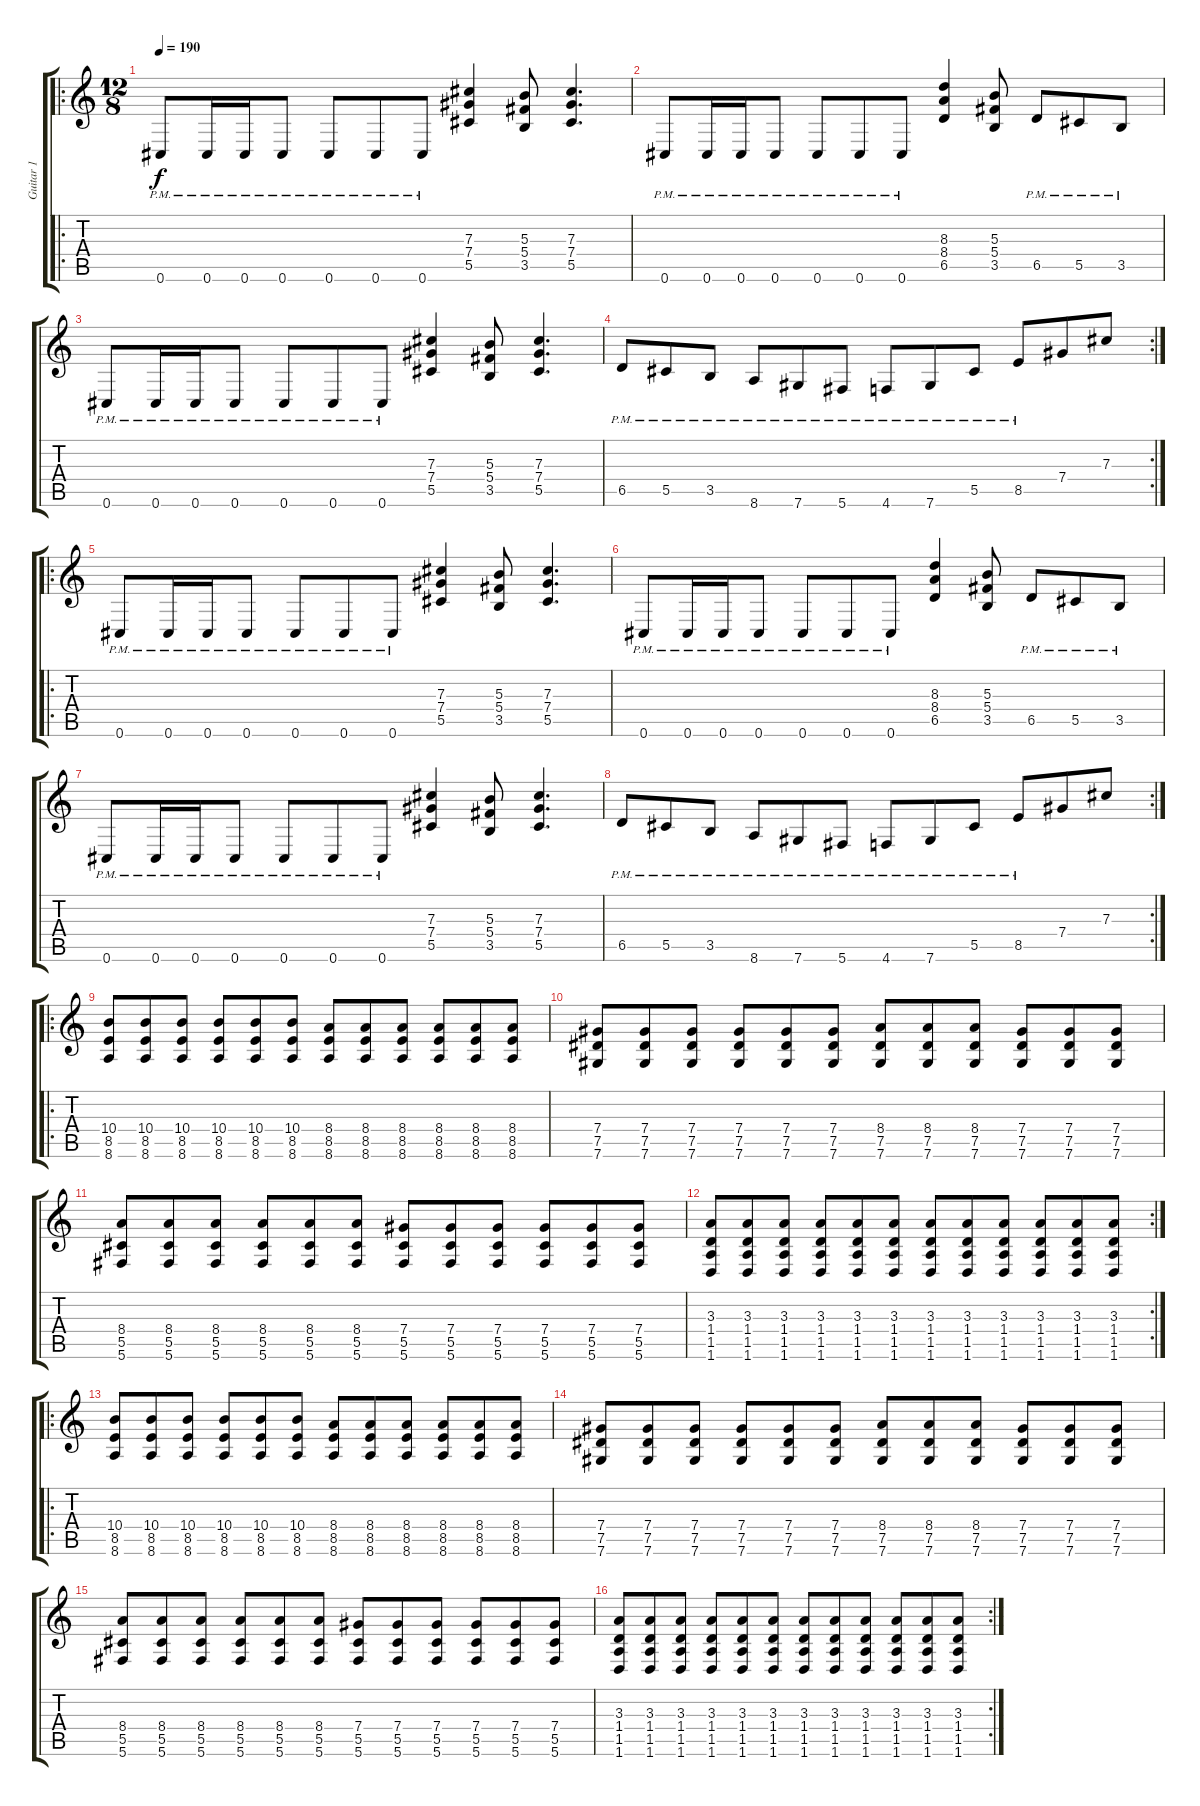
\track ("Guitar 1" "Guitar 1") {instrument distortionguitar}
\staff {score tabs}
\tuning (Eb4 Bb3 Gb3 Db3 Ab2 Db2) {hide}
\ro
\ts (12 8)
\tempo 190
\clef g2
\ks c
0.6{pm}.8{dy f} 0.6{pm}.16 0.6{pm}.16 0.6{pm}.8 0.6{pm}.8 0.6{pm}.8 0.6{pm}.8 (7.3 7.4 5.5).4 (5.3 5.4 3.5).8 (7.3 7.4 5.5).4{d} |
0.6{pm}.8 0.6{pm}.16 0.6{pm}.16 0.6{pm}.8 0.6{pm}.8 0.6{pm}.8 0.6{pm}.8 (8.3 8.4 6.5).4 (5.3 5.4 3.5).8 6.5{pm}.8 5.5{pm}.8 3.5{pm}.8 |
0.6{pm}.8 0.6{pm}.16 0.6{pm}.16 0.6{pm}.8 0.6{pm}.8 0.6{pm}.8 0.6{pm}.8 (7.3 7.4 5.5).4 (5.3 5.4 3.5).8 (7.3 7.4 5.5).4{d} |
\rc 2
6.5{pm}.8 5.5{pm}.8 3.5{pm}.8 8.6{pm}.8 7.6{pm}.8 5.6{pm}.8 4.6{pm}.8 7.6{pm}.8 5.5{pm}.8 8.5{pm}.8 7.4.8 7.3.8 |
\ro
0.6{pm}.8 0.6{pm}.16 0.6{pm}.16 0.6{pm}.8 0.6{pm}.8 0.6{pm}.8 0.6{pm}.8 (7.3 7.4 5.5).4 (5.3 5.4 3.5).8 (7.3 7.4 5.5).4{d} |
0.6{pm}.8 0.6{pm}.16 0.6{pm}.16 0.6{pm}.8 0.6{pm}.8 0.6{pm}.8 0.6{pm}.8 (8.3 8.4 6.5).4 (5.3 5.4 3.5).8 6.5{pm}.8 5.5{pm}.8 3.5{pm}.8 |
0.6{pm}.8 0.6{pm}.16 0.6{pm}.16 0.6{pm}.8 0.6{pm}.8 0.6{pm}.8 0.6{pm}.8 (7.3 7.4 5.5).4 (5.3 5.4 3.5).8 (7.3 7.4 5.5).4{d} |
\rc 2
6.5{pm}.8 5.5{pm}.8 3.5{pm}.8 8.6{pm}.8 7.6{pm}.8 5.6{pm}.8 4.6{pm}.8 7.6{pm}.8 5.5{pm}.8 8.5{pm}.8 7.4.8 7.3.8 |
\ro
(10.4 8.5 8.6).8 (10.4 8.5 8.6).8 (10.4 8.5 8.6).8 (10.4 8.5 8.6).8 (10.4 8.5 8.6).8 (10.4 8.5 8.6).8 (8.4 8.5 8.6).8 (8.4 8.5 8.6).8 (8.4 8.5 8.6).8 (8.4 8.5 8.6).8 (8.4 8.5 8.6).8 (8.4 8.5 8.6).8 |
(7.4 7.5 7.6).8 (7.4 7.5 7.6).8 (7.4 7.5 7.6).8 (7.4 7.5 7.6).8 (7.4 7.5 7.6).8 (7.4 7.5 7.6).8 (8.4 7.5 7.6).8 (8.4 7.5 7.6).8 (8.4 7.5 7.6).8 (7.4 7.5 7.6).8 (7.4 7.5 7.6).8 (7.4 7.5 7.6).8 |
(8.4 5.5 5.6).8 (8.4 5.5 5.6).8 (8.4 5.5 5.6).8 (8.4 5.5 5.6).8 (8.4 5.5 5.6).8 (8.4 5.5 5.6).8 (7.4 5.5 5.6).8 (7.4 5.5 5.6).8 (7.4 5.5 5.6).8 (7.4 5.5 5.6).8 (7.4 5.5 5.6).8 (7.4 5.5 5.6).8 |
\rc 2
(3.3 1.4 1.5 1.6).8 (3.3 1.4 1.5 1.6).8 (3.3 1.4 1.5 1.6).8 (3.3 1.4 1.5 1.6).8 (3.3 1.4 1.5 1.6).8 (3.3 1.4 1.5 1.6).8 (3.3 1.4 1.5 1.6).8 (3.3 1.4 1.5 1.6).8 (3.3 1.4 1.5 1.6).8 (3.3 1.4 1.5 1.6).8 (3.3 1.4 1.5 1.6).8 (3.3 1.4 1.5 1.6).8 |
\ro
(10.4 8.5 8.6).8 (10.4 8.5 8.6).8 (10.4 8.5 8.6).8 (10.4 8.5 8.6).8 (10.4 8.5 8.6).8 (10.4 8.5 8.6).8 (8.4 8.5 8.6).8 (8.4 8.5 8.6).8 (8.4 8.5 8.6).8 (8.4 8.5 8.6).8 (8.4 8.5 8.6).8 (8.4 8.5 8.6).8 |
(7.4 7.5 7.6).8 (7.4 7.5 7.6).8 (7.4 7.5 7.6).8 (7.4 7.5 7.6).8 (7.4 7.5 7.6).8 (7.4 7.5 7.6).8 (8.4 7.5 7.6).8 (8.4 7.5 7.6).8 (8.4 7.5 7.6).8 (7.4 7.5 7.6).8 (7.4 7.5 7.6).8 (7.4 7.5 7.6).8 |
(8.4 5.5 5.6).8 (8.4 5.5 5.6).8 (8.4 5.5 5.6).8 (8.4 5.5 5.6).8 (8.4 5.5 5.6).8 (8.4 5.5 5.6).8 (7.4 5.5 5.6).8 (7.4 5.5 5.6).8 (7.4 5.5 5.6).8 (7.4 5.5 5.6).8 (7.4 5.5 5.6).8 (7.4 5.5 5.6).8 |
\rc 2
(3.3 1.4 1.5 1.6).8 (3.3 1.4 1.5 1.6).8 (3.3 1.4 1.5 1.6).8 (3.3 1.4 1.5 1.6).8 (3.3 1.4 1.5 1.6).8 (3.3 1.4 1.5 1.6).8 (3.3 1.4 1.5 1.6).8 (3.3 1.4 1.5 1.6).8 (3.3 1.4 1.5 1.6).8 (3.3 1.4 1.5 1.6).8 (3.3 1.4 1.5 1.6).8 (3.3 1.4 1.5 1.6).8
